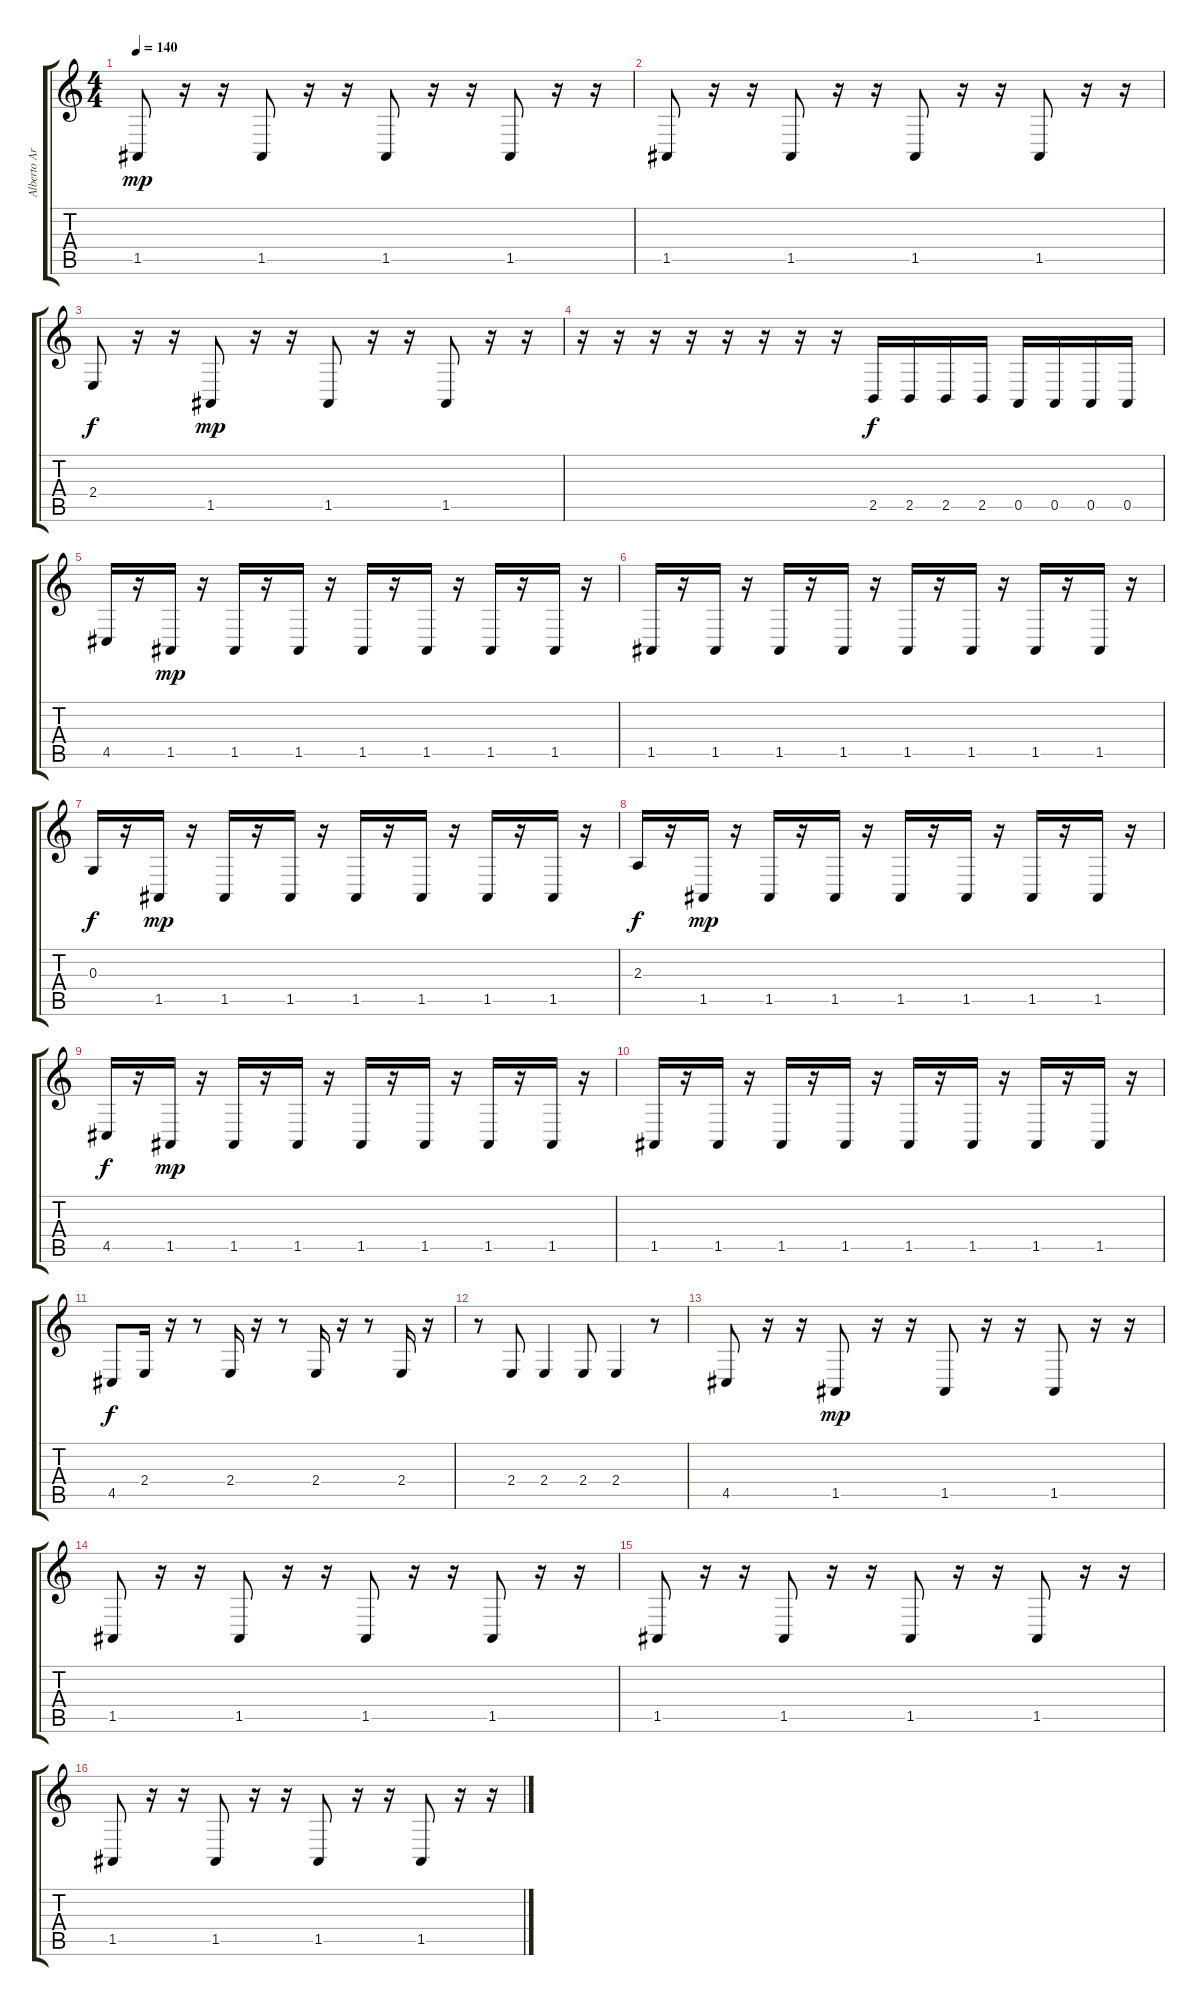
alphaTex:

\track ("Alberto Ardines" "Alberto Ar") {instrument acousticgrandpiano}
\staff {score tabs}
\tuning (E4 B3 G3 D3 A2 E2) {hide}
\ts (4 4)
\tempo 140
\clef g2
\ks c
1.5.8{dy mp} r.16 r.16 1.5.8 r.16 r.16 1.5.8 r.16 r.16 1.5.8 r.16 r.16 |
1.5.8 r.16 r.16 1.5.8 r.16 r.16 1.5.8 r.16 r.16 1.5.8 r.16 r.16 |
2.4.8{dy f} r.16 r.16 1.5.8{dy mp} r.16 r.16 1.5.8 r.16 r.16 1.5.8 r.16 r.16 |
r.16 r.16 r.16 r.16 r.16 r.16 r.16 r.16 2.5.16{dy f} 2.5.16 2.5.16 2.5.16 0.5.16 0.5.16 0.5.16 0.5.16 |
4.5.16 r.16 1.5.16{dy mp} r.16 1.5.16 r.16 1.5.16 r.16 1.5.16 r.16 1.5.16 r.16 1.5.16 r.16 1.5.16 r.16 |
1.5.16 r.16 1.5.16 r.16 1.5.16 r.16 1.5.16 r.16 1.5.16 r.16 1.5.16 r.16 1.5.16 r.16 1.5.16 r.16 |
0.3.16{dy f} r.16 1.5.16{dy mp} r.16 1.5.16 r.16 1.5.16 r.16 1.5.16 r.16 1.5.16 r.16 1.5.16 r.16 1.5.16 r.16 |
2.3.16{dy f} r.16 1.5.16{dy mp} r.16 1.5.16 r.16 1.5.16 r.16 1.5.16 r.16 1.5.16 r.16 1.5.16 r.16 1.5.16 r.16 |
4.5.16{dy f} r.16 1.5.16{dy mp} r.16 1.5.16 r.16 1.5.16 r.16 1.5.16 r.16 1.5.16 r.16 1.5.16 r.16 1.5.16 r.16 |
1.5.16 r.16 1.5.16 r.16 1.5.16 r.16 1.5.16 r.16 1.5.16 r.16 1.5.16 r.16 1.5.16 r.16 1.5.16 r.16 |
4.5.8{dy f} 2.4.16 r.16 r.8 2.4.16 r.16 r.8 2.4.16 r.16 r.8 2.4.16 r.16 |
r.8 2.4.8 2.4.4 2.4.8 2.4.4 r.8 |
4.5.8 r.16 r.16 1.5.8{dy mp} r.16 r.16 1.5.8 r.16 r.16 1.5.8 r.16 r.16 |
1.5.8 r.16 r.16 1.5.8 r.16 r.16 1.5.8 r.16 r.16 1.5.8 r.16 r.16 |
1.5.8 r.16 r.16 1.5.8 r.16 r.16 1.5.8 r.16 r.16 1.5.8 r.16 r.16 |
1.5.8 r.16 r.16 1.5.8 r.16 r.16 1.5.8 r.16 r.16 1.5.8 r.16 r.16
